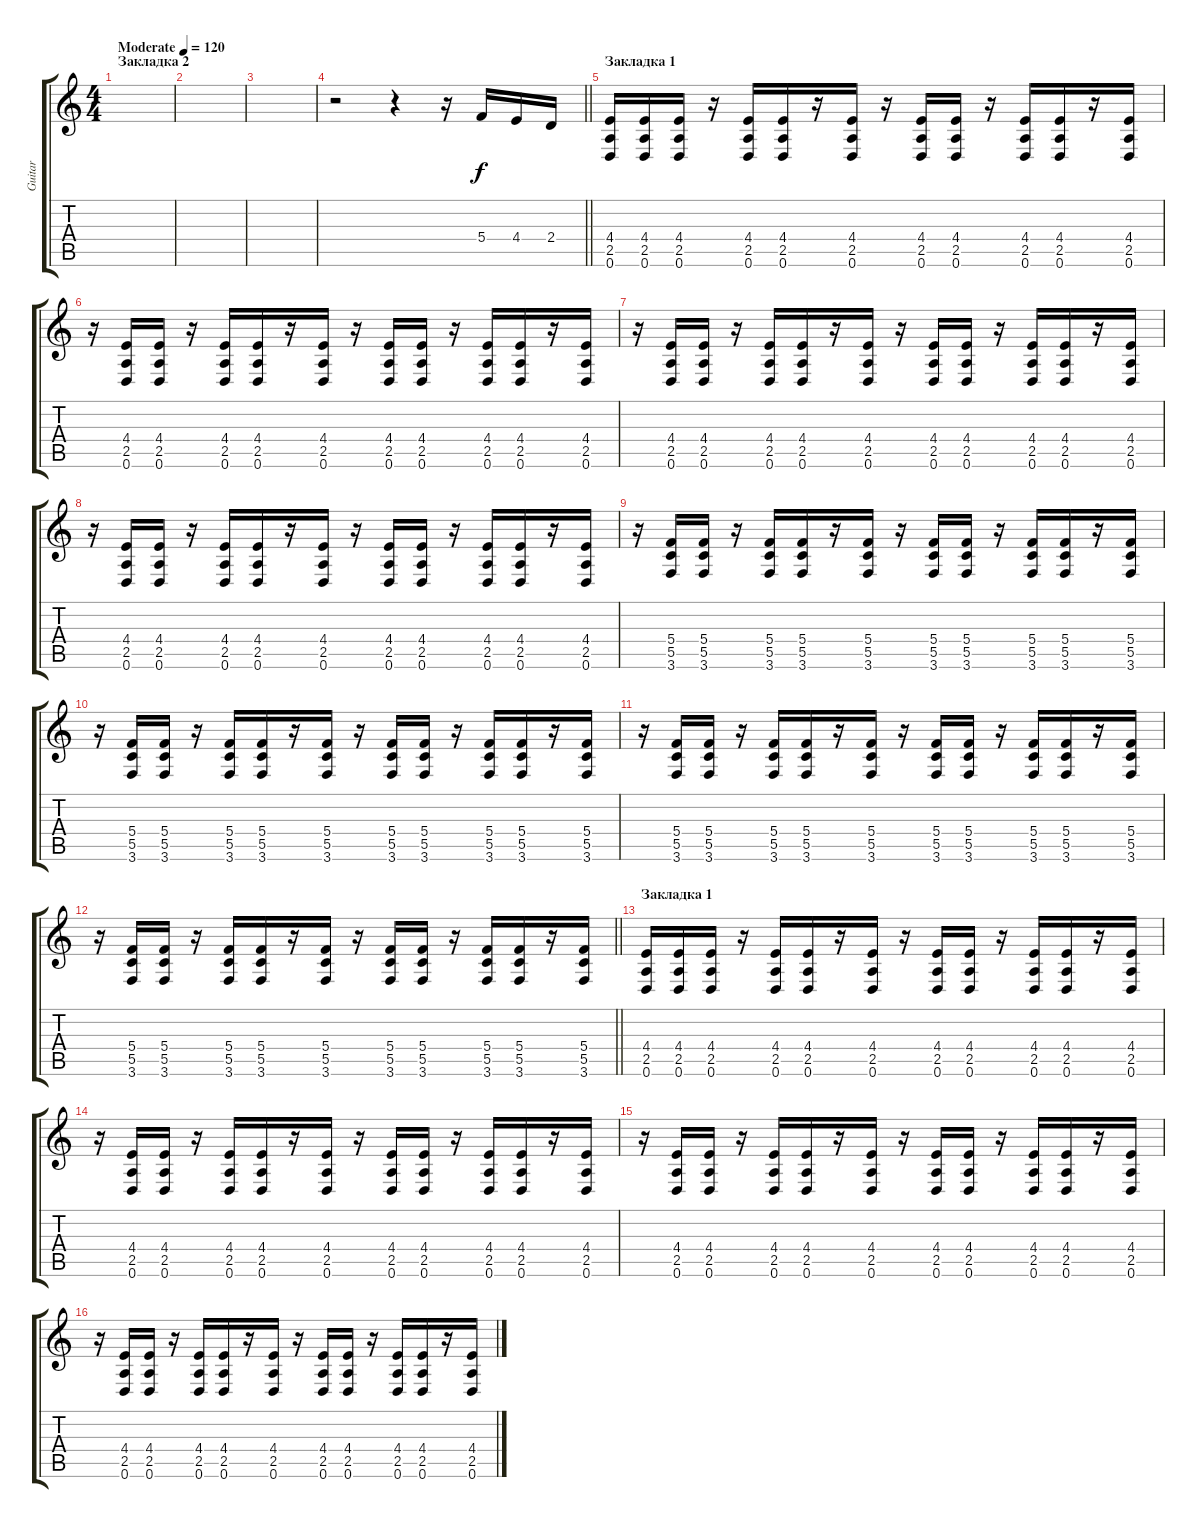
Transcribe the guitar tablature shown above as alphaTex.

\track ("Guitar" "Guitar") {instrument distortionguitar}
\staff {score tabs}
\tuning (D4 A3 F3 C3 G2 D2) {hide}
\ts (4 4)
\section ("" "Закладка 2")
\tempo (120 "Moderate")
\clef g2
\ks c
|
|
|
\barLineRight lightlight
r.2 r.4 r.16 5.4.16 4.4.16 2.4.16 |
\section ("" "Закладка 1")
(4.4 2.5 0.6).16 (4.4 2.5 0.6).16 (4.4 2.5 0.6).16 r.16 (4.4 2.5 0.6).16 (4.4 2.5 0.6).16 r.16 (4.4 2.5 0.6).16 r.16 (4.4 2.5 0.6).16 (4.4 2.5 0.6).16 r.16 (4.4 2.5 0.6).16 (4.4 2.5 0.6).16 r.16 (4.4 2.5 0.6).16 |
r.16 (4.4 2.5 0.6).16 (4.4 2.5 0.6).16 r.16 (4.4 2.5 0.6).16 (4.4 2.5 0.6).16 r.16 (4.4 2.5 0.6).16 r.16 (4.4 2.5 0.6).16 (4.4 2.5 0.6).16 r.16 (4.4 2.5 0.6).16 (4.4 2.5 0.6).16 r.16 (4.4 2.5 0.6).16 |
r.16 (4.4 2.5 0.6).16 (4.4 2.5 0.6).16 r.16 (4.4 2.5 0.6).16 (4.4 2.5 0.6).16 r.16 (4.4 2.5 0.6).16 r.16 (4.4 2.5 0.6).16 (4.4 2.5 0.6).16 r.16 (4.4 2.5 0.6).16 (4.4 2.5 0.6).16 r.16 (4.4 2.5 0.6).16 |
r.16 (4.4 2.5 0.6).16 (4.4 2.5 0.6).16 r.16 (4.4 2.5 0.6).16 (4.4 2.5 0.6).16 r.16 (4.4 2.5 0.6).16 r.16 (4.4 2.5 0.6).16 (4.4 2.5 0.6).16 r.16 (4.4 2.5 0.6).16 (4.4 2.5 0.6).16 r.16 (4.4 2.5 0.6).16 |
r.16 (5.4 5.5 3.6).16 (5.4 5.5 3.6).16 r.16 (5.4 5.5 3.6).16 (5.4 5.5 3.6).16 r.16 (5.4 5.5 3.6).16 r.16 (5.4 5.5 3.6).16 (5.4 5.5 3.6).16 r.16 (5.4 5.5 3.6).16 (5.4 5.5 3.6).16 r.16 (5.4 5.5 3.6).16 |
r.16 (5.4 5.5 3.6).16 (5.4 5.5 3.6).16 r.16 (5.4 5.5 3.6).16 (5.4 5.5 3.6).16 r.16 (5.4 5.5 3.6).16 r.16 (5.4 5.5 3.6).16 (5.4 5.5 3.6).16 r.16 (5.4 5.5 3.6).16 (5.4 5.5 3.6).16 r.16 (5.4 5.5 3.6).16 |
r.16 (5.4 5.5 3.6).16 (5.4 5.5 3.6).16 r.16 (5.4 5.5 3.6).16 (5.4 5.5 3.6).16 r.16 (5.4 5.5 3.6).16 r.16 (5.4 5.5 3.6).16 (5.4 5.5 3.6).16 r.16 (5.4 5.5 3.6).16 (5.4 5.5 3.6).16 r.16 (5.4 5.5 3.6).16 |
\barLineRight lightlight
r.16 (5.4 5.5 3.6).16 (5.4 5.5 3.6).16 r.16 (5.4 5.5 3.6).16 (5.4 5.5 3.6).16 r.16 (5.4 5.5 3.6).16 r.16 (5.4 5.5 3.6).16 (5.4 5.5 3.6).16 r.16 (5.4 5.5 3.6).16 (5.4 5.5 3.6).16 r.16 (5.4 5.5 3.6).16 |
\section ("" "Закладка 1")
(4.4 2.5 0.6).16 (4.4 2.5 0.6).16 (4.4 2.5 0.6).16 r.16 (4.4 2.5 0.6).16 (4.4 2.5 0.6).16 r.16 (4.4 2.5 0.6).16 r.16 (4.4 2.5 0.6).16 (4.4 2.5 0.6).16 r.16 (4.4 2.5 0.6).16 (4.4 2.5 0.6).16 r.16 (4.4 2.5 0.6).16 |
r.16 (4.4 2.5 0.6).16 (4.4 2.5 0.6).16 r.16 (4.4 2.5 0.6).16 (4.4 2.5 0.6).16 r.16 (4.4 2.5 0.6).16 r.16 (4.4 2.5 0.6).16 (4.4 2.5 0.6).16 r.16 (4.4 2.5 0.6).16 (4.4 2.5 0.6).16 r.16 (4.4 2.5 0.6).16 |
r.16 (4.4 2.5 0.6).16 (4.4 2.5 0.6).16 r.16 (4.4 2.5 0.6).16 (4.4 2.5 0.6).16 r.16 (4.4 2.5 0.6).16 r.16 (4.4 2.5 0.6).16 (4.4 2.5 0.6).16 r.16 (4.4 2.5 0.6).16 (4.4 2.5 0.6).16 r.16 (4.4 2.5 0.6).16 |
r.16 (4.4 2.5 0.6).16 (4.4 2.5 0.6).16 r.16 (4.4 2.5 0.6).16 (4.4 2.5 0.6).16 r.16 (4.4 2.5 0.6).16 r.16 (4.4 2.5 0.6).16 (4.4 2.5 0.6).16 r.16 (4.4 2.5 0.6).16 (4.4 2.5 0.6).16 r.16 (4.4 2.5 0.6).16
